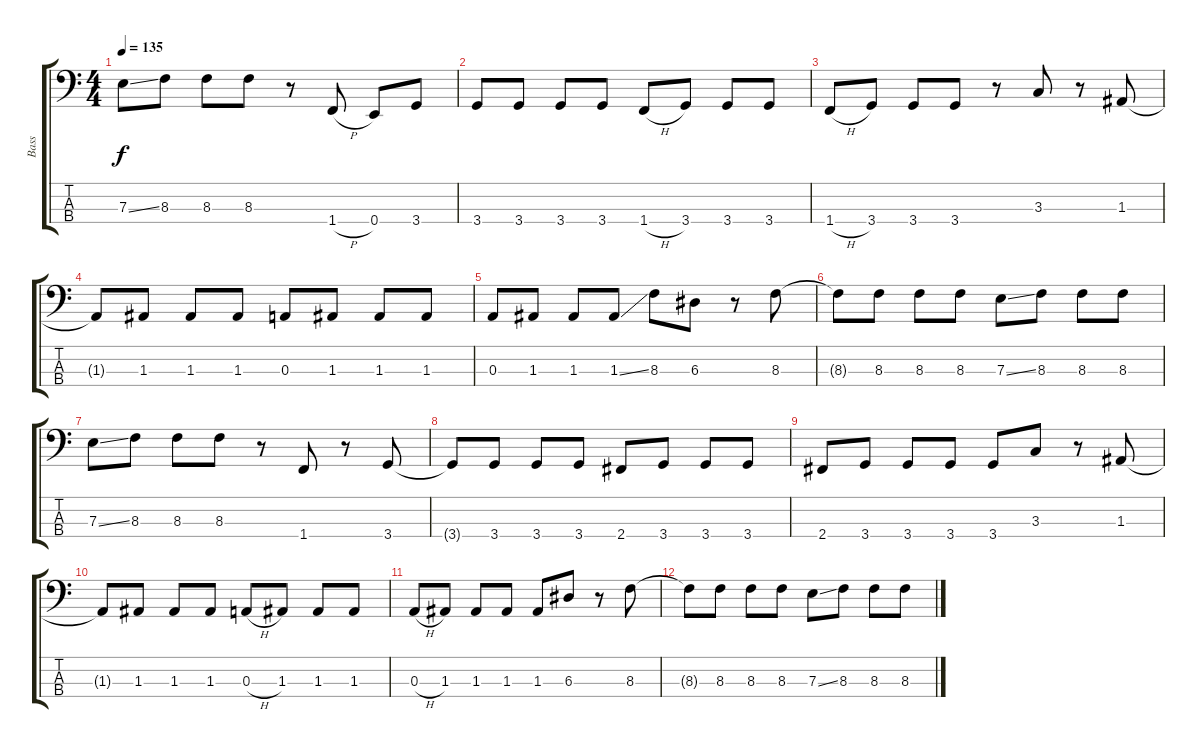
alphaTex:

\track ("Bass" "Bass") {instrument acousticbass}
\staff {score tabs}
\tuning (G2 D2 A1 E1) {hide}
\ts (4 4)
\tempo 135
\clef f4
\ks c
7.3{ss}.8{dy f} 8.3.8 8.3.8 8.3.8 r.8 1.4{h}.8 0.4.8 3.4.8 |
3.4.8 3.4.8 3.4.8 3.4.8 1.4{h}.8 3.4.8 3.4.8 3.4.8 |
1.4{h}.8 3.4.8 3.4.8 3.4.8 r.8 3.3.8 r.8 1.3.8 |
1.3{t}.8 1.3.8 1.3.8 1.3.8 0.3.8 1.3.8 1.3.8 1.3.8 |
0.3.8 1.3.8 1.3.8 1.3{ss}.8 8.3.8 6.3.8 r.8 8.3.8 |
8.3{t}.8 8.3.8 8.3.8 8.3.8 7.3{ss}.8 8.3.8 8.3.8 8.3.8 |
7.3{ss}.8 8.3.8 8.3.8 8.3.8 r.8 1.4.8 r.8 3.4.8 |
3.4{t}.8 3.4.8 3.4.8 3.4.8 2.4.8 3.4.8 3.4.8 3.4.8 |
2.4.8 3.4.8 3.4.8 3.4.8 3.4.8 3.3.8 r.8 1.3.8 |
1.3{t}.8 1.3.8 1.3.8 1.3.8 0.3{h}.8 1.3.8 1.3.8 1.3.8 |
0.3{h}.8 1.3.8 1.3.8 1.3.8 1.3.8 6.3.8 r.8 8.3.8 |
8.3{t}.8 8.3.8 8.3.8 8.3.8 7.3{ss}.8 8.3.8 8.3.8 8.3.8
